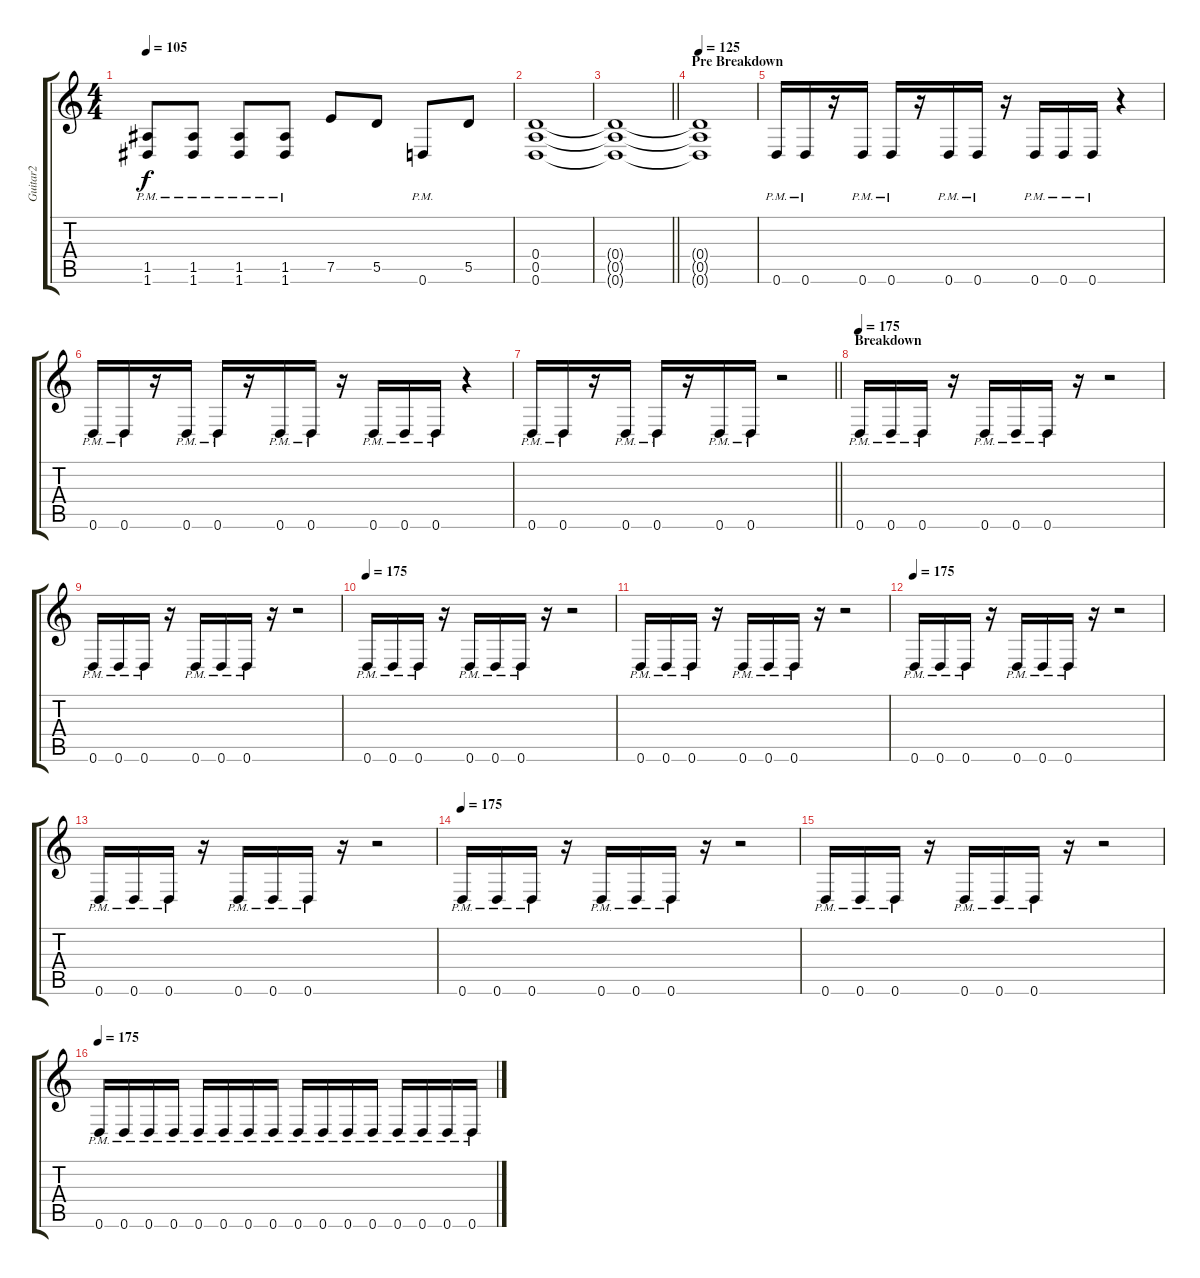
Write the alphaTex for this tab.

\track ("Guitar2" "Guitar2") {instrument distortionguitar}
\staff {score tabs}
\tuning (E4 B3 G3 D3 A2 D2) {hide}
\ts (4 4)
\tempo 105
\clef g2
\ks c
(1.5{pm} 1.6{pm}).8{dy f} (1.5{pm} 1.6{pm}).8 (1.5{pm} 1.6{pm}).8 (1.5{pm} 1.6{pm}).8 7.5.8 5.5.8 0.6{pm}.8 5.5.8 |
(0.4 0.5 0.6).1 |
\barLineRight lightlight
(0.4{t} 0.5{t} 0.6{t}).1 |
\section ("" "Pre Breakdown")
\tempo 125
(0.4{t} 0.5{t} 0.6{t}).1 |
0.6{pm}.16 0.6{pm}.16 r.16 0.6{pm}.16 0.6{pm}.16 r.16 0.6{pm}.16 0.6{pm}.16 r.16 0.6{pm}.16 0.6{pm}.16 0.6{pm}.16 r.4 |
0.6{pm}.16 0.6{pm}.16 r.16 0.6{pm}.16 0.6{pm}.16 r.16 0.6{pm}.16 0.6{pm}.16 r.16 0.6{pm}.16 0.6{pm}.16 0.6{pm}.16 r.4 |
\barLineRight lightlight
0.6{pm}.16 0.6{pm}.16 r.16 0.6{pm}.16 0.6{pm}.16 r.16 0.6{pm}.16 0.6{pm}.16 r.2 |
\section ("" "Breakdown")
\tempo 175
0.6{pm}.16 0.6{pm}.16 0.6{pm}.16 r.16 0.6{pm}.16 0.6{pm}.16 0.6{pm}.16 r.16 r.2 |
0.6{pm}.16 0.6{pm}.16 0.6{pm}.16 r.16 0.6{pm}.16 0.6{pm}.16 0.6{pm}.16 r.16 r.2 |
\tempo 175
0.6{pm}.16 0.6{pm}.16 0.6{pm}.16 r.16 0.6{pm}.16 0.6{pm}.16 0.6{pm}.16 r.16 r.2 |
0.6{pm}.16 0.6{pm}.16 0.6{pm}.16 r.16 0.6{pm}.16 0.6{pm}.16 0.6{pm}.16 r.16 r.2 |
\tempo 175
0.6{pm}.16 0.6{pm}.16 0.6{pm}.16 r.16 0.6{pm}.16 0.6{pm}.16 0.6{pm}.16 r.16 r.2 |
0.6{pm}.16 0.6{pm}.16 0.6{pm}.16 r.16 0.6{pm}.16 0.6{pm}.16 0.6{pm}.16 r.16 r.2 |
\tempo 175
0.6{pm}.16 0.6{pm}.16 0.6{pm}.16 r.16 0.6{pm}.16 0.6{pm}.16 0.6{pm}.16 r.16 r.2 |
0.6{pm}.16 0.6{pm}.16 0.6{pm}.16 r.16 0.6{pm}.16 0.6{pm}.16 0.6{pm}.16 r.16 r.2 |
\tempo 175
0.6{pm}.16 0.6{pm}.16 0.6{pm}.16 0.6{pm}.16 0.6{pm}.16 0.6{pm}.16 0.6{pm}.16 0.6{pm}.16 0.6{pm}.16 0.6{pm}.16 0.6{pm}.16 0.6{pm}.16 0.6{pm}.16 0.6{pm}.16 0.6{pm}.16 0.6{pm}.16
